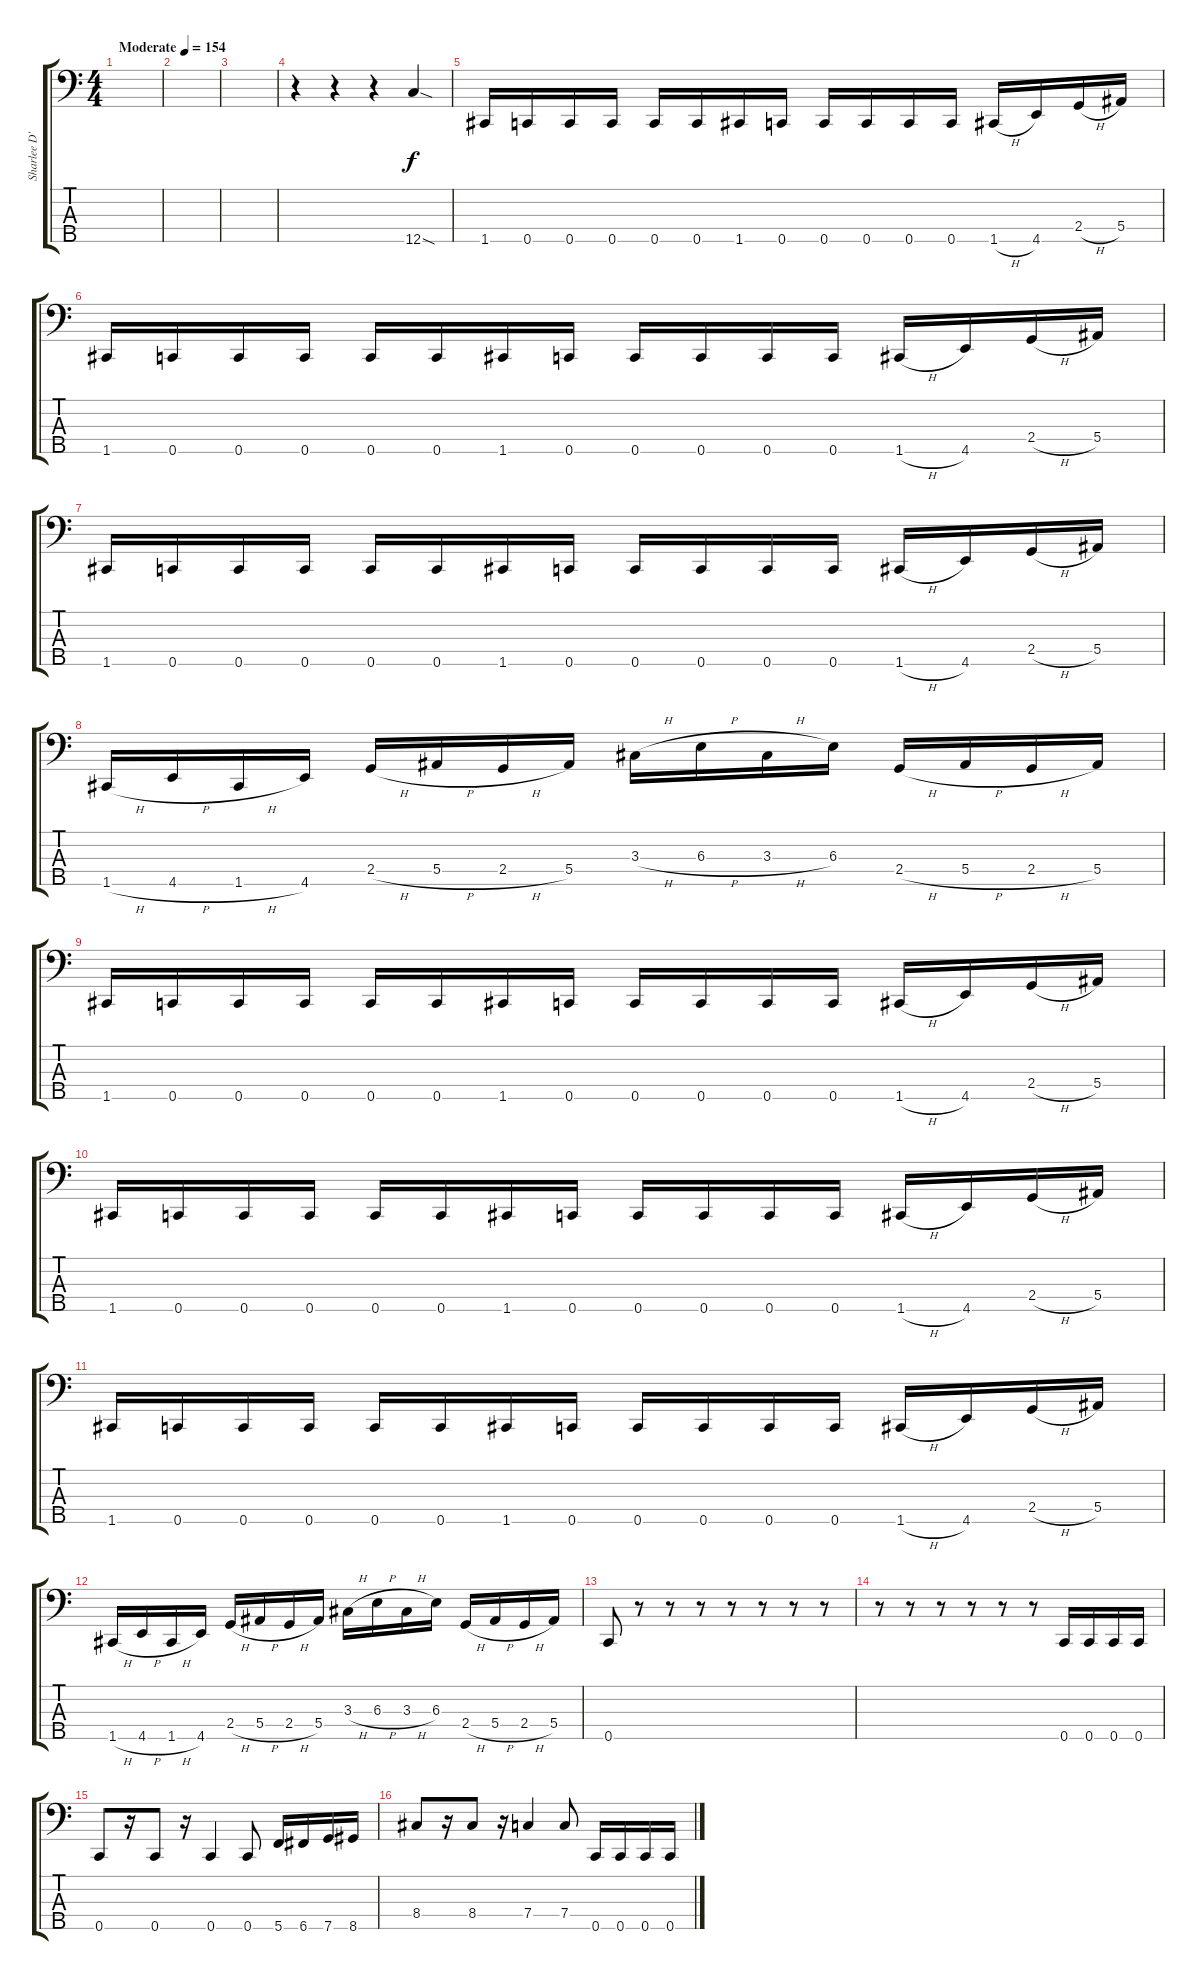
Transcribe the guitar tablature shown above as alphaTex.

\track ("Sharlee D'Angelo" "Sharlee D'") {instrument electricbasspick}
\staff {score tabs}
\tuning (Ab2 Eb2 Bb1 F1 C1) {hide}
\ts (4 4)
\tempo (154 "Moderate")
\clef f4
\ks c
|
|
|
r.4 r.4 r.4 12.5{sod}.4 |
1.5.16 0.5.16 0.5.16 0.5.16 0.5.16 0.5.16 1.5.16 0.5.16 0.5.16 0.5.16 0.5.16 0.5.16 1.5{h}.16 4.5.16 2.4{h}.16 5.4.16 |
1.5.16 0.5.16 0.5.16 0.5.16 0.5.16 0.5.16 1.5.16 0.5.16 0.5.16 0.5.16 0.5.16 0.5.16 1.5{h}.16 4.5.16 2.4{h}.16 5.4.16 |
1.5.16 0.5.16 0.5.16 0.5.16 0.5.16 0.5.16 1.5.16 0.5.16 0.5.16 0.5.16 0.5.16 0.5.16 1.5{h}.16 4.5.16 2.4{h}.16 5.4.16 |
1.5{h}.16 4.5{h}.16 1.5{h}.16 4.5.16 2.4{h}.16 5.4{h}.16 2.4{h}.16 5.4.16 3.3{h}.16 6.3{h}.16 3.3{h}.16 6.3.16 2.4{h}.16 5.4{h}.16 2.4{h}.16 5.4.16 |
1.5.16 0.5.16 0.5.16 0.5.16 0.5.16 0.5.16 1.5.16 0.5.16 0.5.16 0.5.16 0.5.16 0.5.16 1.5{h}.16 4.5.16 2.4{h}.16 5.4.16 |
1.5.16 0.5.16 0.5.16 0.5.16 0.5.16 0.5.16 1.5.16 0.5.16 0.5.16 0.5.16 0.5.16 0.5.16 1.5{h}.16 4.5.16 2.4{h}.16 5.4.16 |
1.5.16 0.5.16 0.5.16 0.5.16 0.5.16 0.5.16 1.5.16 0.5.16 0.5.16 0.5.16 0.5.16 0.5.16 1.5{h}.16 4.5.16 2.4{h}.16 5.4.16 |
1.5{h}.16 4.5{h}.16 1.5{h}.16 4.5.16 2.4{h}.16 5.4{h}.16 2.4{h}.16 5.4.16 3.3{h}.16 6.3{h}.16 3.3{h}.16 6.3.16 2.4{h}.16 5.4{h}.16 2.4{h}.16 5.4.16 |
0.5.8 r.8 r.8 r.8 r.8 r.8 r.8 r.8 |
r.8 r.8 r.8 r.8 r.8 r.8 0.5.16 0.5.16 0.5.16 0.5.16 |
0.5.8 r.16 0.5.8 r.16 0.5.4 0.5.8 5.5.16 6.5.16 7.5.16 8.5.16 |
8.4.8 r.16 8.4.8 r.16 7.4.4 7.4.8 0.5.16 0.5.16 0.5.16 0.5.16
